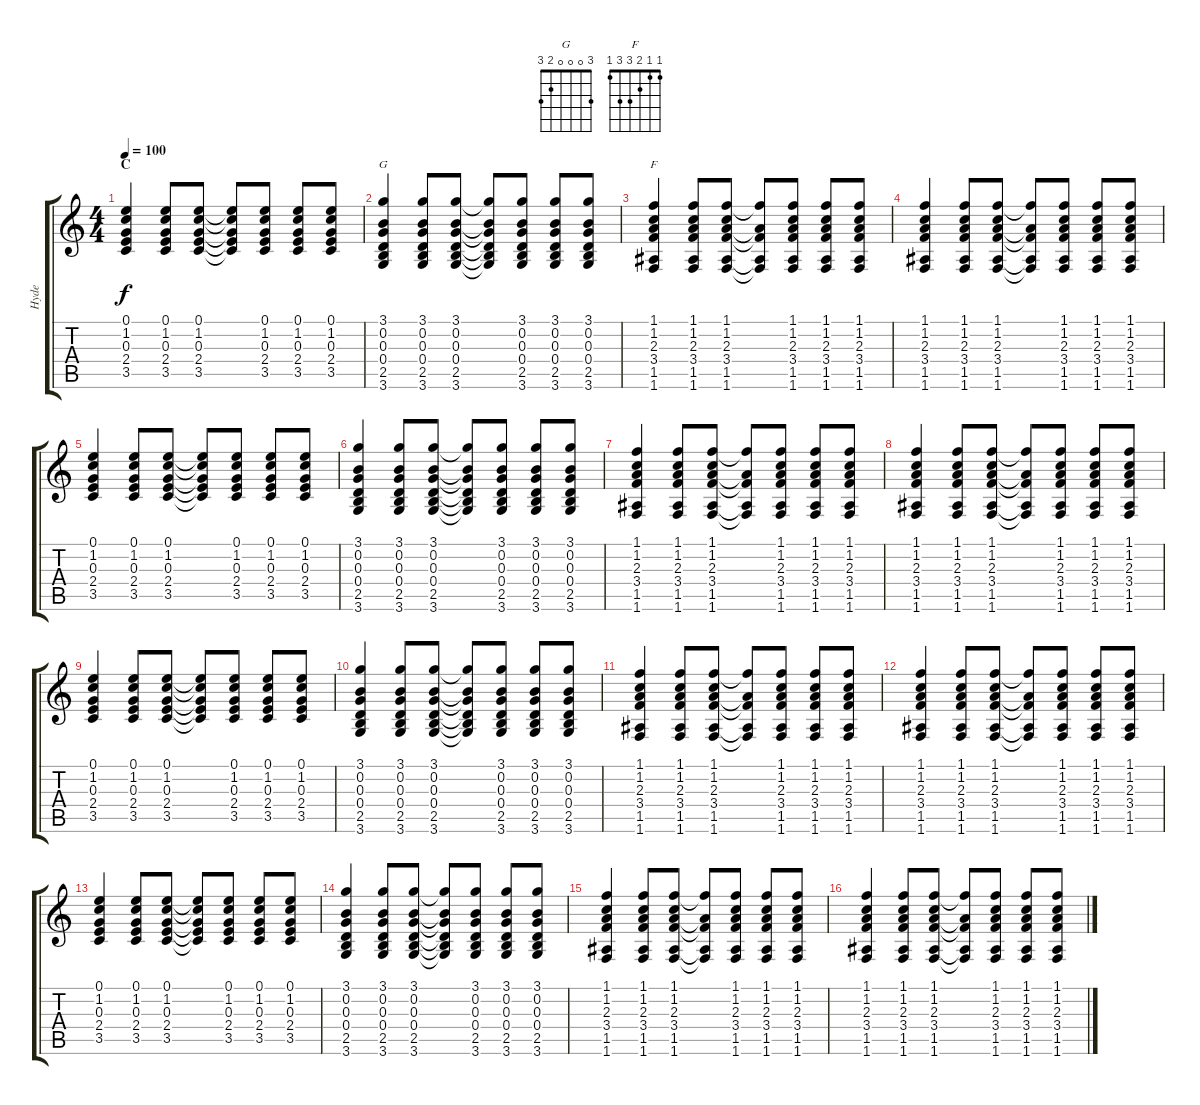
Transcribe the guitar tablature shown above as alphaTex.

\track ("Hyde" "Hyde") {instrument electricguitarmuted}
\staff {score tabs}
\tuning (E4 B3 G3 D3 A2 E2) {hide}
\chord ("G" 3 0 0 0 2 3)
\chord ("F" 1 1 2 3 3 1)
\ts (4 4)
\section ("" "C")
\tempo 100
\clef g2
\ks c
(0.1 1.2 0.3 2.4 3.5).4{dy f} (0.1 1.2 0.3 2.4 3.5).8 (0.1 1.2 0.3 2.4 3.5).8 (0.1{t} 1.2{t} 0.3{t} 2.4{t} 3.5{t}).8 (0.1 1.2 0.3 2.4 3.5).8 (0.1 1.2 0.3 2.4 3.5).8 (0.1 1.2 0.3 2.4 3.5).8 |
(3.1 0.2 0.3 0.4 2.5 3.6).4{ch "G"} (3.1 0.2 0.3 0.4 2.5 3.6).8 (3.1 0.2 0.3 0.4 2.5 3.6).8 (3.1{t} 0.2{t} 0.3{t} 0.4{t} 2.5{t} 3.6{t}).8 (3.1 0.2 0.3 0.4 2.5 3.6).8 (3.1 0.2 0.3 0.4 2.5 3.6).8 (3.1 0.2 0.3 0.4 2.5 3.6).8 |
(1.1 1.2 2.3 3.4 1.5 1.6).4{ch "F"} (1.1 1.2 2.3 3.4 1.5 1.6).8 (1.1 1.2 2.3 3.4 1.5 1.6).8 (1.1{t} 2.3{t} 3.4{t} 1.5{t} 1.6{t}).8 (1.1 1.2 2.3 3.4 1.5 1.6).8 (1.1 1.2 2.3 3.4 1.5 1.6).8 (1.1 1.2 2.3 3.4 1.5 1.6).8 |
(1.1 1.2 2.3 3.4 1.5 1.6).4 (1.1 1.2 2.3 3.4 1.5 1.6).8 (1.1 1.2 2.3 3.4 1.5 1.6).8 (1.1{t} 2.3{t} 3.4{t} 1.5{t} 1.6{t}).8 (1.1 1.2 2.3 3.4 1.5 1.6).8 (1.1 1.2 2.3 3.4 1.5 1.6).8 (1.1 1.2 2.3 3.4 1.5 1.6).8 |
(0.1 1.2 0.3 2.4 3.5).4 (0.1 1.2 0.3 2.4 3.5).8 (0.1 1.2 0.3 2.4 3.5).8 (0.1{t} 1.2{t} 0.3{t} 2.4{t} 3.5{t}).8 (0.1 1.2 0.3 2.4 3.5).8 (0.1 1.2 0.3 2.4 3.5).8 (0.1 1.2 0.3 2.4 3.5).8 |
(3.1 0.2 0.3 0.4 2.5 3.6).4 (3.1 0.2 0.3 0.4 2.5 3.6).8 (3.1 0.2 0.3 0.4 2.5 3.6).8 (3.1{t} 0.2{t} 0.3{t} 0.4{t} 2.5{t} 3.6{t}).8 (3.1 0.2 0.3 0.4 2.5 3.6).8 (3.1 0.2 0.3 0.4 2.5 3.6).8 (3.1 0.2 0.3 0.4 2.5 3.6).8 |
(1.1 1.2 2.3 3.4 1.5 1.6).4 (1.1 1.2 2.3 3.4 1.5 1.6).8 (1.1 1.2 2.3 3.4 1.5 1.6).8 (1.1{t} 2.3{t} 3.4{t} 1.5{t} 1.6{t}).8 (1.1 1.2 2.3 3.4 1.5 1.6).8 (1.1 1.2 2.3 3.4 1.5 1.6).8 (1.1 1.2 2.3 3.4 1.5 1.6).8 |
(1.1 1.2 2.3 3.4 1.5 1.6).4 (1.1 1.2 2.3 3.4 1.5 1.6).8 (1.1 1.2 2.3 3.4 1.5 1.6).8 (1.1{t} 2.3{t} 3.4{t} 1.5{t} 1.6{t}).8 (1.1 1.2 2.3 3.4 1.5 1.6).8 (1.1 1.2 2.3 3.4 1.5 1.6).8 (1.1 1.2 2.3 3.4 1.5 1.6).8 |
(0.1 1.2 0.3 2.4 3.5).4 (0.1 1.2 0.3 2.4 3.5).8 (0.1 1.2 0.3 2.4 3.5).8 (0.1{t} 1.2{t} 0.3{t} 2.4{t} 3.5{t}).8 (0.1 1.2 0.3 2.4 3.5).8 (0.1 1.2 0.3 2.4 3.5).8 (0.1 1.2 0.3 2.4 3.5).8 |
(3.1 0.2 0.3 0.4 2.5 3.6).4 (3.1 0.2 0.3 0.4 2.5 3.6).8 (3.1 0.2 0.3 0.4 2.5 3.6).8 (3.1{t} 0.2{t} 0.3{t} 0.4{t} 2.5{t} 3.6{t}).8 (3.1 0.2 0.3 0.4 2.5 3.6).8 (3.1 0.2 0.3 0.4 2.5 3.6).8 (3.1 0.2 0.3 0.4 2.5 3.6).8 |
(1.1 1.2 2.3 3.4 1.5 1.6).4 (1.1 1.2 2.3 3.4 1.5 1.6).8 (1.1 1.2 2.3 3.4 1.5 1.6).8 (1.1{t} 2.3{t} 3.4{t} 1.5{t} 1.6{t}).8 (1.1 1.2 2.3 3.4 1.5 1.6).8 (1.1 1.2 2.3 3.4 1.5 1.6).8 (1.1 1.2 2.3 3.4 1.5 1.6).8 |
(1.1 1.2 2.3 3.4 1.5 1.6).4 (1.1 1.2 2.3 3.4 1.5 1.6).8 (1.1 1.2 2.3 3.4 1.5 1.6).8 (1.1{t} 2.3{t} 3.4{t} 1.5{t} 1.6{t}).8 (1.1 1.2 2.3 3.4 1.5 1.6).8 (1.1 1.2 2.3 3.4 1.5 1.6).8 (1.1 1.2 2.3 3.4 1.5 1.6).8 |
(0.1 1.2 0.3 2.4 3.5).4 (0.1 1.2 0.3 2.4 3.5).8 (0.1 1.2 0.3 2.4 3.5).8 (0.1{t} 1.2{t} 0.3{t} 2.4{t} 3.5{t}).8 (0.1 1.2 0.3 2.4 3.5).8 (0.1 1.2 0.3 2.4 3.5).8 (0.1 1.2 0.3 2.4 3.5).8 |
(3.1 0.2 0.3 0.4 2.5 3.6).4 (3.1 0.2 0.3 0.4 2.5 3.6).8 (3.1 0.2 0.3 0.4 2.5 3.6).8 (3.1{t} 0.2{t} 0.3{t} 0.4{t} 2.5{t} 3.6{t}).8 (3.1 0.2 0.3 0.4 2.5 3.6).8 (3.1 0.2 0.3 0.4 2.5 3.6).8 (3.1 0.2 0.3 0.4 2.5 3.6).8 |
(1.1 1.2 2.3 3.4 1.5 1.6).4 (1.1 1.2 2.3 3.4 1.5 1.6).8 (1.1 1.2 2.3 3.4 1.5 1.6).8 (1.1{t} 2.3{t} 3.4{t} 1.5{t} 1.6{t}).8 (1.1 1.2 2.3 3.4 1.5 1.6).8 (1.1 1.2 2.3 3.4 1.5 1.6).8 (1.1 1.2 2.3 3.4 1.5 1.6).8 |
(1.1 1.2 2.3 3.4 1.5 1.6).4 (1.1 1.2 2.3 3.4 1.5 1.6).8 (1.1 1.2 2.3 3.4 1.5 1.6).8 (1.1{t} 2.3{t} 3.4{t} 1.5{t} 1.6{t}).8 (1.1 1.2 2.3 3.4 1.5 1.6).8 (1.1 1.2 2.3 3.4 1.5 1.6).8 (1.1 1.2 2.3 3.4 1.5 1.6).8
